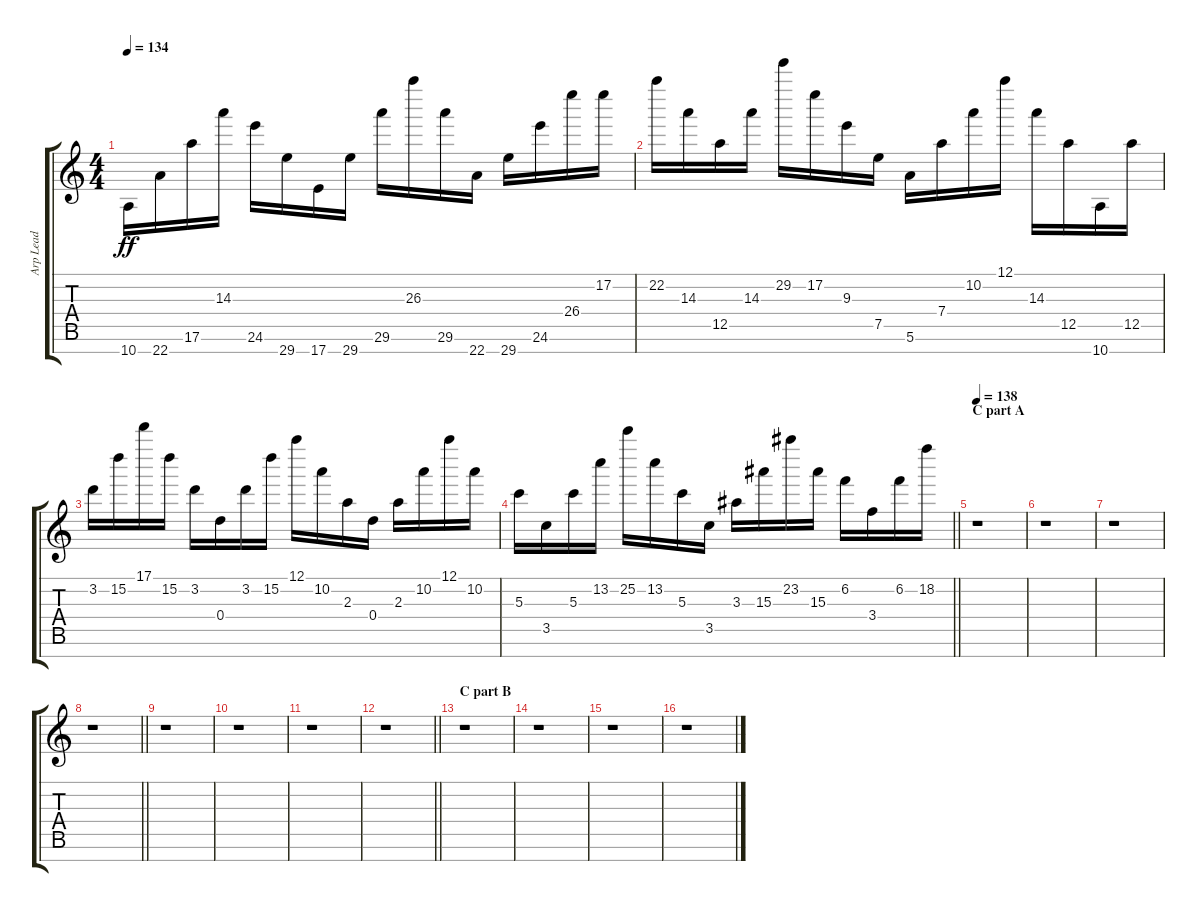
\track ("Arp Lead" "Arp Lead") {instrument lead2sawtooth}
\staff {score tabs}
\tuning (A6 B5 G5 D5 A4 E4 B2) {hide}
\ts (4 4)
\tempo 134
\clef g2
\ks c
10.7.16{dy ff} 22.7.16 17.6.16 14.3.16 24.6.16 29.7.16 17.7.16 29.7.16 29.6.16 26.3.16 29.6.16 22.7.16 29.7.16 24.6.16 26.4.16 17.2.16 |
22.2.16 14.3.16 12.5.16 14.3.16 29.2.16 17.2.16 9.3.16 7.5.16 5.6.16 7.4.16 10.2.16 12.1.16 14.3.16 12.5.16 10.7.16 12.5.16 |
3.2.16 15.2.16 17.1.16 15.2.16 3.2.16 0.4.16 3.2.16 15.2.16 12.1.16 10.2.16 2.3.16 0.4.16 2.3.16 10.2.16 12.1.16 10.2.16 |
\barLineRight lightlight
5.3.16 3.5.16 5.3.16 13.2.16 25.2.16 13.2.16 5.3.16 3.5.16 3.3.16 15.3.16 23.2.16 15.3.16 6.2.16 3.4.16 6.2.16 18.2.16 |
\section ("" "C part A")
\tempo 138
r.1 |
r.1 |
r.1 |
\barLineRight lightlight
r.1 |
r.1 |
r.1 |
r.1 |
\barLineRight lightlight
r.1 |
\section ("" "C part B")
r.1 |
r.1 |
r.1 |
r.1
